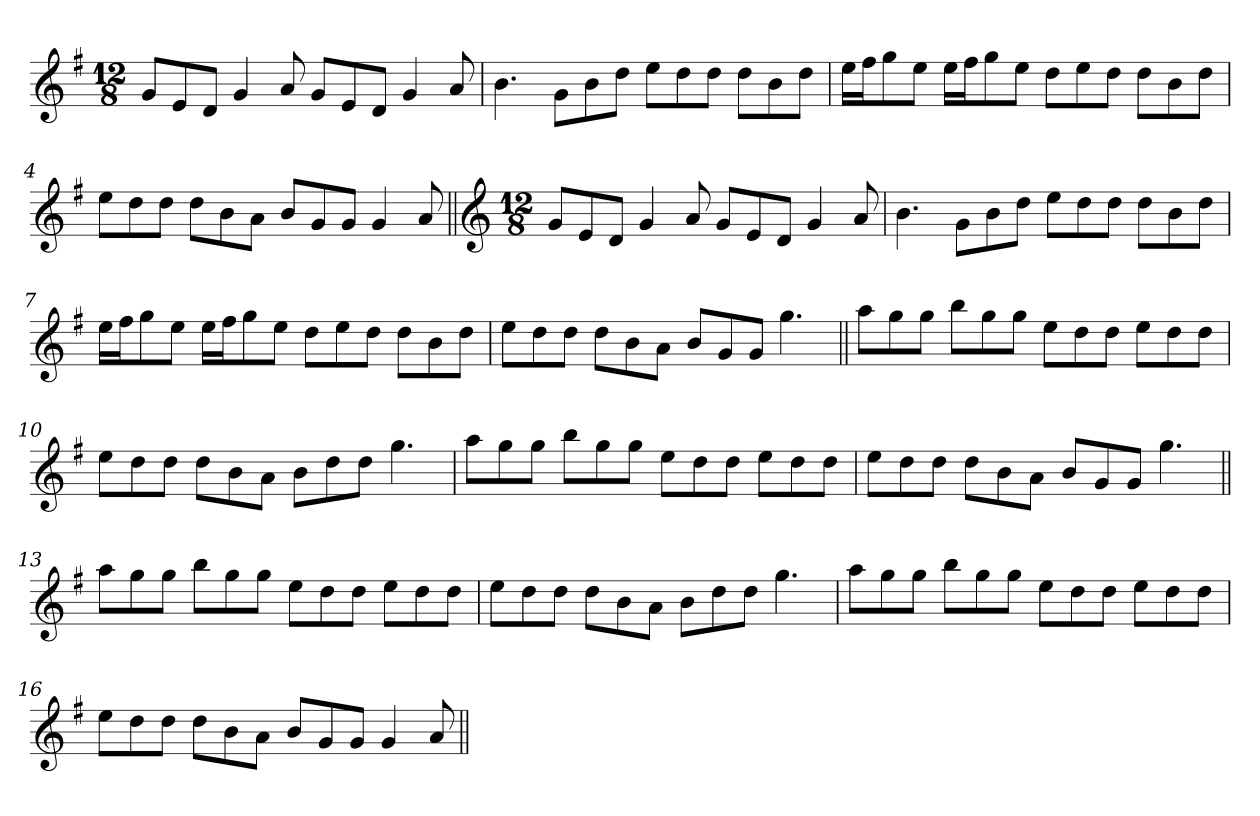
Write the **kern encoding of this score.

**kern
*part1
*staff1
*clefG2
*k[f#]
*G:
*M12/8
=1
8g/L
8e/
8d/J
4g/
8a/
8g/L
8e/
8d/J
4g/
8a/
=2
4.b\
8g\L
8b\
8dd\J
8ee\L
8dd\
8dd\J
8dd\L
8b\
8dd\J
=3
16ee\LL
16ff#\J
8gg\
8ee\J
16ee\LL
16ff#\J
8gg\
8ee\J
8dd\L
8ee\
8dd\J
8dd\L
8b\
8dd\J
!!LO:LB:g=z
=4
8ee\L
8dd\
8dd\J
8dd\L
8b\
8a\J
8b/L
8g/
8g/J
4g/
8a/
=5||
*clefG2
*M12/8
8g/L
8e/
8d/J
4g/
8a/
8g/L
8e/
8d/J
4g/
8a/
=6
4.b\
8g\L
8b\
8dd\J
8ee\L
8dd\
8dd\J
8dd\L
8b\
8dd\J
!!LO:LB:g=z
=7
16ee\LL
16ff#\J
8gg\
8ee\J
16ee\LL
16ff#\J
8gg\
8ee\J
8dd\L
8ee\
8dd\J
8dd\L
8b\
8dd\J
=8
8ee\L
8dd\
8dd\J
8dd\L
8b\
8a\J
8b/L
8g/
8g/J
4.gg\
=9||
8aa\L
8gg\
8gg\J
8bb\L
8gg\
8gg\J
8ee\L
8dd\
8dd\J
8ee\L
8dd\
8dd\J
=10
8ee\L
8dd\
8dd\J
8dd\L
8b\
8a\J
8b\L
8dd\
8dd\J
4.gg\
!!LO:LB:g=z
=11
8aa\L
8gg\
8gg\J
8bb\L
8gg\
8gg\J
8ee\L
8dd\
8dd\J
8ee\L
8dd\
8dd\J
=12
8ee\L
8dd\
8dd\J
8dd\L
8b\
8a\J
8b/L
8g/
8g/J
4.gg\
=13||
8aa\L
8gg\
8gg\J
8bb\L
8gg\
8gg\J
8ee\L
8dd\
8dd\J
8ee\L
8dd\
8dd\J
=14
8ee\L
8dd\
8dd\J
8dd\L
8b\
8a\J
8b\L
8dd\
8dd\J
4.gg\
!!LO:LB:g=z
=15
8aa\L
8gg\
8gg\J
8bb\L
8gg\
8gg\J
8ee\L
8dd\
8dd\J
8ee\L
8dd\
8dd\J
=16
8ee\L
8dd\
8dd\J
8dd\L
8b\
8a\J
8b/L
8g/
8g/J
4g/
8a/
=||
*-
